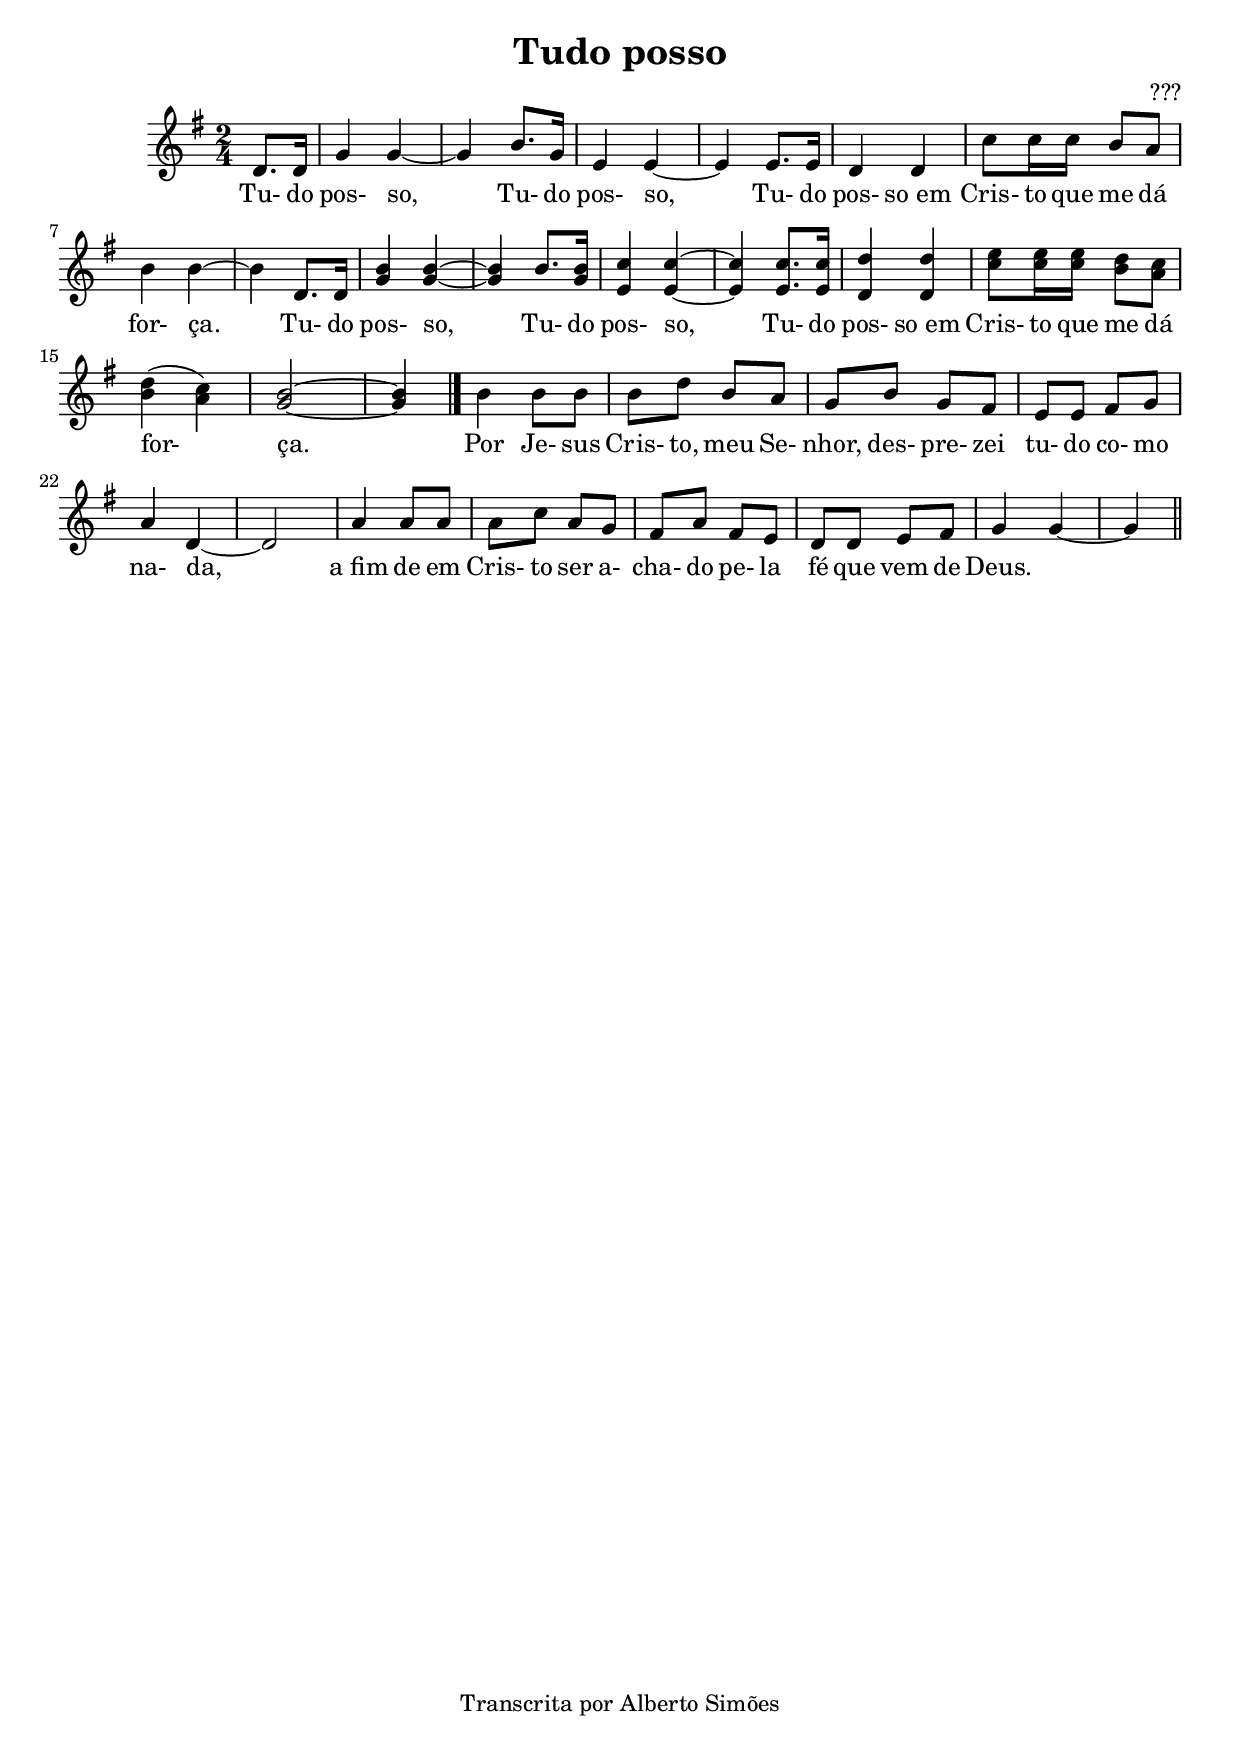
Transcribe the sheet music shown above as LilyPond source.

\version "2.14.0"

\header {
  title = "Tudo posso"
  composer = "???"
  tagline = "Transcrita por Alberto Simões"

  ocasioes = "final"
  seccao   = "final"

}

melody = \relative c' {
  \time 2/4
  \key g \major
  \partial 4 d8.[ d16] | g4 g~ | g b8.[ g16] | e4 e~ | e e8.[ e16]| d4 d |
  c'8[ c16 c] b8[ a] | b4 b~ | b d,8.[ d16] | <g b>4 <g b>4~|<g b>4 b8.[ <g b>16] |
  <e c'>4  <e c'> ~| <e c'> <e c'>8.[ <e c'>16] | <d d'>4 <d d'> |
  <c' e>8[ <c e>16 <c e>] <b d>8[ <a c>] | <b d>4( <a c>) | <g b>2~| 
  \set Score.measureLength = #(ly:make-moment 1 4)
  <g b>4 \bar "|."
  \set Score.measureLength = #(ly:make-moment 2 4)
  b4 b8[ b] b[ d] b[ a] g[ b] g[ fis] e[ e] fis[ g] a4 d, ~ d2
  a'4 a8[ a] a[ c] a[ g] fis[ a] fis[ e] d[ d] e[ fis] g4 g~ 
  \set Score.measureLength = #(ly:make-moment 1 4)
  g \bar "||"
}

text = \lyricmode {
  Tu- do pos- so, Tu- do pos- so, Tu- do pos- so_em Cris- to que me dá for- ça.
  Tu- do pos- so, Tu- do pos- so, Tu- do pos- so_em Cris- to que me dá for- ça.

  Por Je- sus Cris- to, meu Se- nhor, des- pre- zei tu- do co- mo na- da,
  a_fim de em Cris- to ser a- cha- do pe- la fé que vem de Deus.

}

\score {
  <<
    \new Voice = "mel" \melody    
    \new Lyrics \lyricsto mel \text
  >>
  \layout {
    \context {
      \Staff \RemoveEmptyStaves 
      \override VerticalAxisGroup #'remove-first = ##t
    }
  }
  \midi {
    \context {
      \Score
      tempoWholesPerMinute = #(ly:make-moment 90 4)
    }
  }
}


